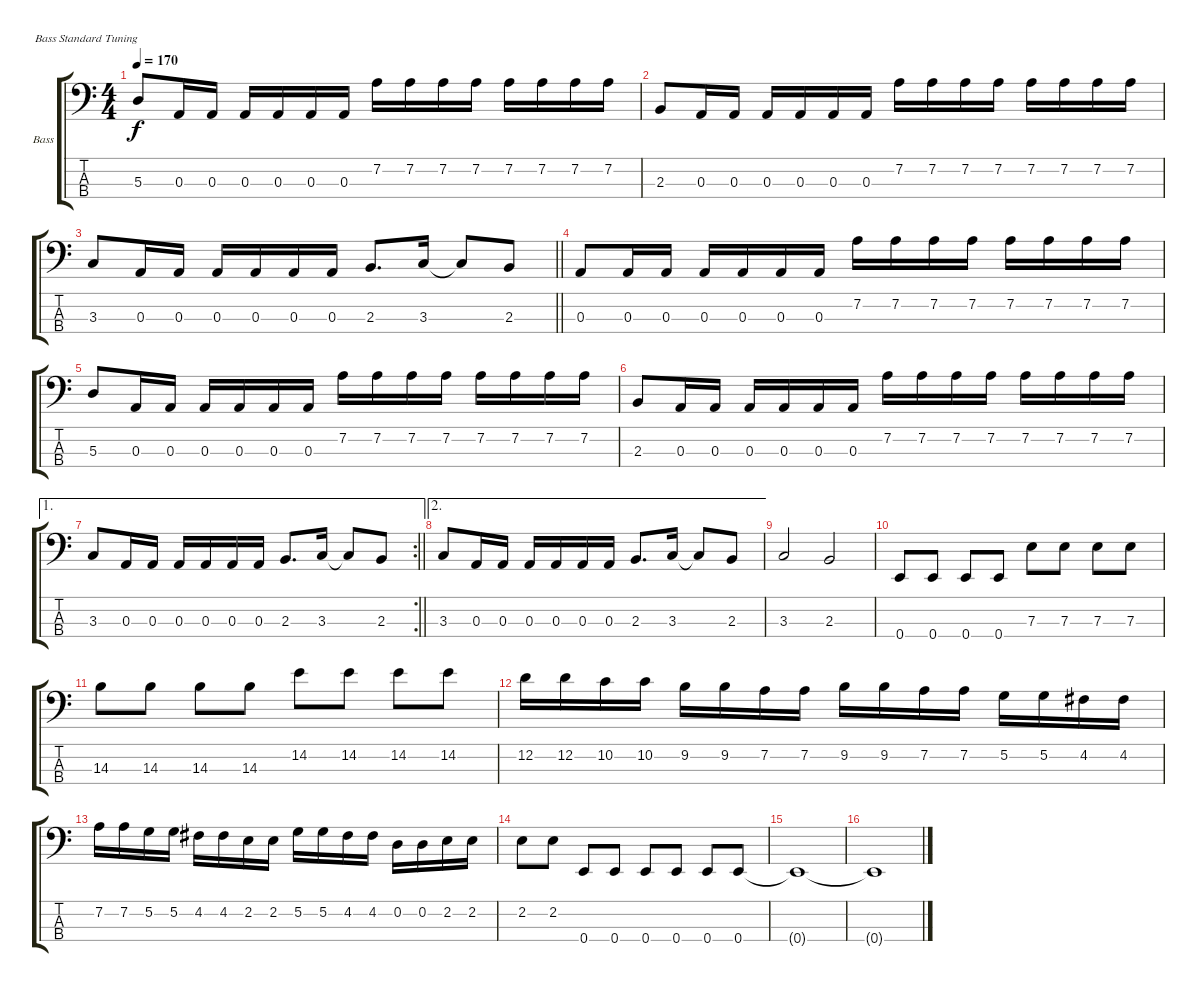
\bracketExtendMode groupsimilarinstruments
\firstSystemTrackNameOrientation horizontal
\otherSystemsTrackNameOrientation horizontal
\track ("Bass" "Bass") {instrument electricbassfinger}
\staff {score tabs}
\tuning (G2 D2 A1 E1)
\ts (4 4)
\tempo 170
\clef f4
\scale
0.350954
\ks c
5.3.8{dy f} 0.3.16 0.3.16 0.3.16 0.3.16 0.3.16 0.3.16 7.2.16 7.2.16 7.2.16 7.2.16 7.2.16 7.2.16 7.2.16 7.2.16 |
\scale
0.350954 2.3.8 0.3.16 0.3.16 0.3.16 0.3.16 0.3.16 0.3.16 7.2.16 7.2.16 7.2.16 7.2.16 7.2.16 7.2.16 7.2.16 7.2.16 |
\scale
0.298091
\barLineRight lightlight
3.3.8 0.3.16 0.3.16 0.3.16 0.3.16 0.3.16 0.3.16 2.3.8{d} 3.3.16 3.3{t}.8 2.3.8 |
\scale
0.333333 0.3.8 0.3.16 0.3.16 0.3.16 0.3.16 0.3.16 0.3.16 7.2.16 7.2.16 7.2.16 7.2.16 7.2.16 7.2.16 7.2.16 7.2.16 |
\scale
0.333333 5.3.8 0.3.16 0.3.16 0.3.16 0.3.16 0.3.16 0.3.16 7.2.16 7.2.16 7.2.16 7.2.16 7.2.16 7.2.16 7.2.16 7.2.16 |
\scale
0.333333 2.3.8 0.3.16 0.3.16 0.3.16 0.3.16 0.3.16 0.3.16 7.2.16 7.2.16 7.2.16 7.2.16 7.2.16 7.2.16 7.2.16 7.2.16 |
\ae 1
\rc 2
\scale
0.414683
\barLineRight lightlight
3.3.8 0.3.16 0.3.16 0.3.16 0.3.16 0.3.16 0.3.16 2.3.8{d} 3.3.16 3.3{t}.8 2.3.8 |
\ae 2
\scale
0.402778 3.3.8 0.3.16 0.3.16 0.3.16 0.3.16 0.3.16 0.3.16 2.3.8{d} 3.3.16 3.3{t}.8 2.3.8 |
\scale
0.18254 3.3.2 2.3.2 |
\scale
0.235988 0.4.8 0.4.8 0.4.8 0.4.8 7.3.8 7.3.8 7.3.8 7.3.8 |
\scale
0.235988 14.3.8 14.3.8 14.3.8 14.3.8 14.2.8 14.2.8 14.2.8 14.2.8 |
\scale
0.528024 12.2.16 12.2.16 10.2.16 10.2.16 9.2.16 9.2.16 7.2.16 7.2.16 9.2.16 9.2.16 7.2.16 7.2.16 5.2.16 5.2.16 4.2.16 4.2.16 |
\scale
0.742739 7.2.16 7.2.16 5.2.16 5.2.16 4.2.16 4.2.16 2.2.16 2.2.16 5.2.16 5.2.16 4.2.16 4.2.16 0.2.16 0.2.16 2.2.16 2.2.16 |
\scale
0.128631 2.2.8 2.2.8 0.4.8 0.4.8 0.4.8 0.4.8 0.4.8 0.4.8 |
\scale
0.128631 0.4{t}.1 |
\scale
0.56338 0.4{t}.1
